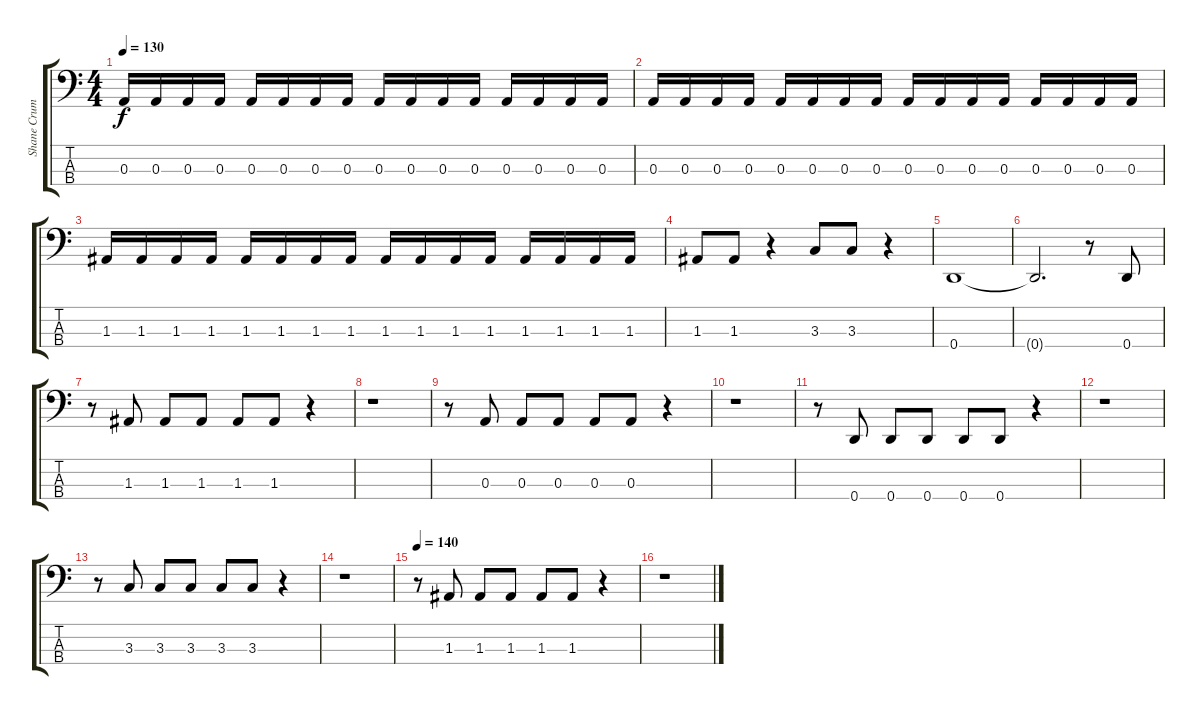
\track ("Shane Crump" "Shane Crum") {instrument electricbassfinger}
\staff {score tabs}
\tuning (G2 D2 A1 D1) {hide}
\ts (4 4)
\tempo 130
\clef f4
\ks c
0.3.16{dy f} 0.3.16 0.3.16 0.3.16 0.3.16 0.3.16 0.3.16 0.3.16 0.3.16 0.3.16 0.3.16 0.3.16 0.3.16 0.3.16 0.3.16 0.3.16 |
0.3.16 0.3.16 0.3.16 0.3.16 0.3.16 0.3.16 0.3.16 0.3.16 0.3.16 0.3.16 0.3.16 0.3.16 0.3.16 0.3.16 0.3.16 0.3.16 |
1.3.16 1.3.16 1.3.16 1.3.16 1.3.16 1.3.16 1.3.16 1.3.16 1.3.16 1.3.16 1.3.16 1.3.16 1.3.16 1.3.16 1.3.16 1.3.16 |
1.3.8 1.3.8 r.4 3.3.8 3.3.8 r.4 |
0.4.1 |
0.4{t}.2{d} r.8 0.4.8 |
r.8 1.3.8 1.3.8 1.3.8 1.3.8 1.3.8 r.4 |
r.1 |
r.8 0.3.8 0.3.8 0.3.8 0.3.8 0.3.8 r.4 |
r.1 |
r.8 0.4.8 0.4.8 0.4.8 0.4.8 0.4.8 r.4 |
r.1 |
r.8 3.3.8 3.3.8 3.3.8 3.3.8 3.3.8 r.4 |
r.1 |
\tempo 140
r.8 1.3.8 1.3.8 1.3.8 1.3.8 1.3.8 r.4 |
r.1
